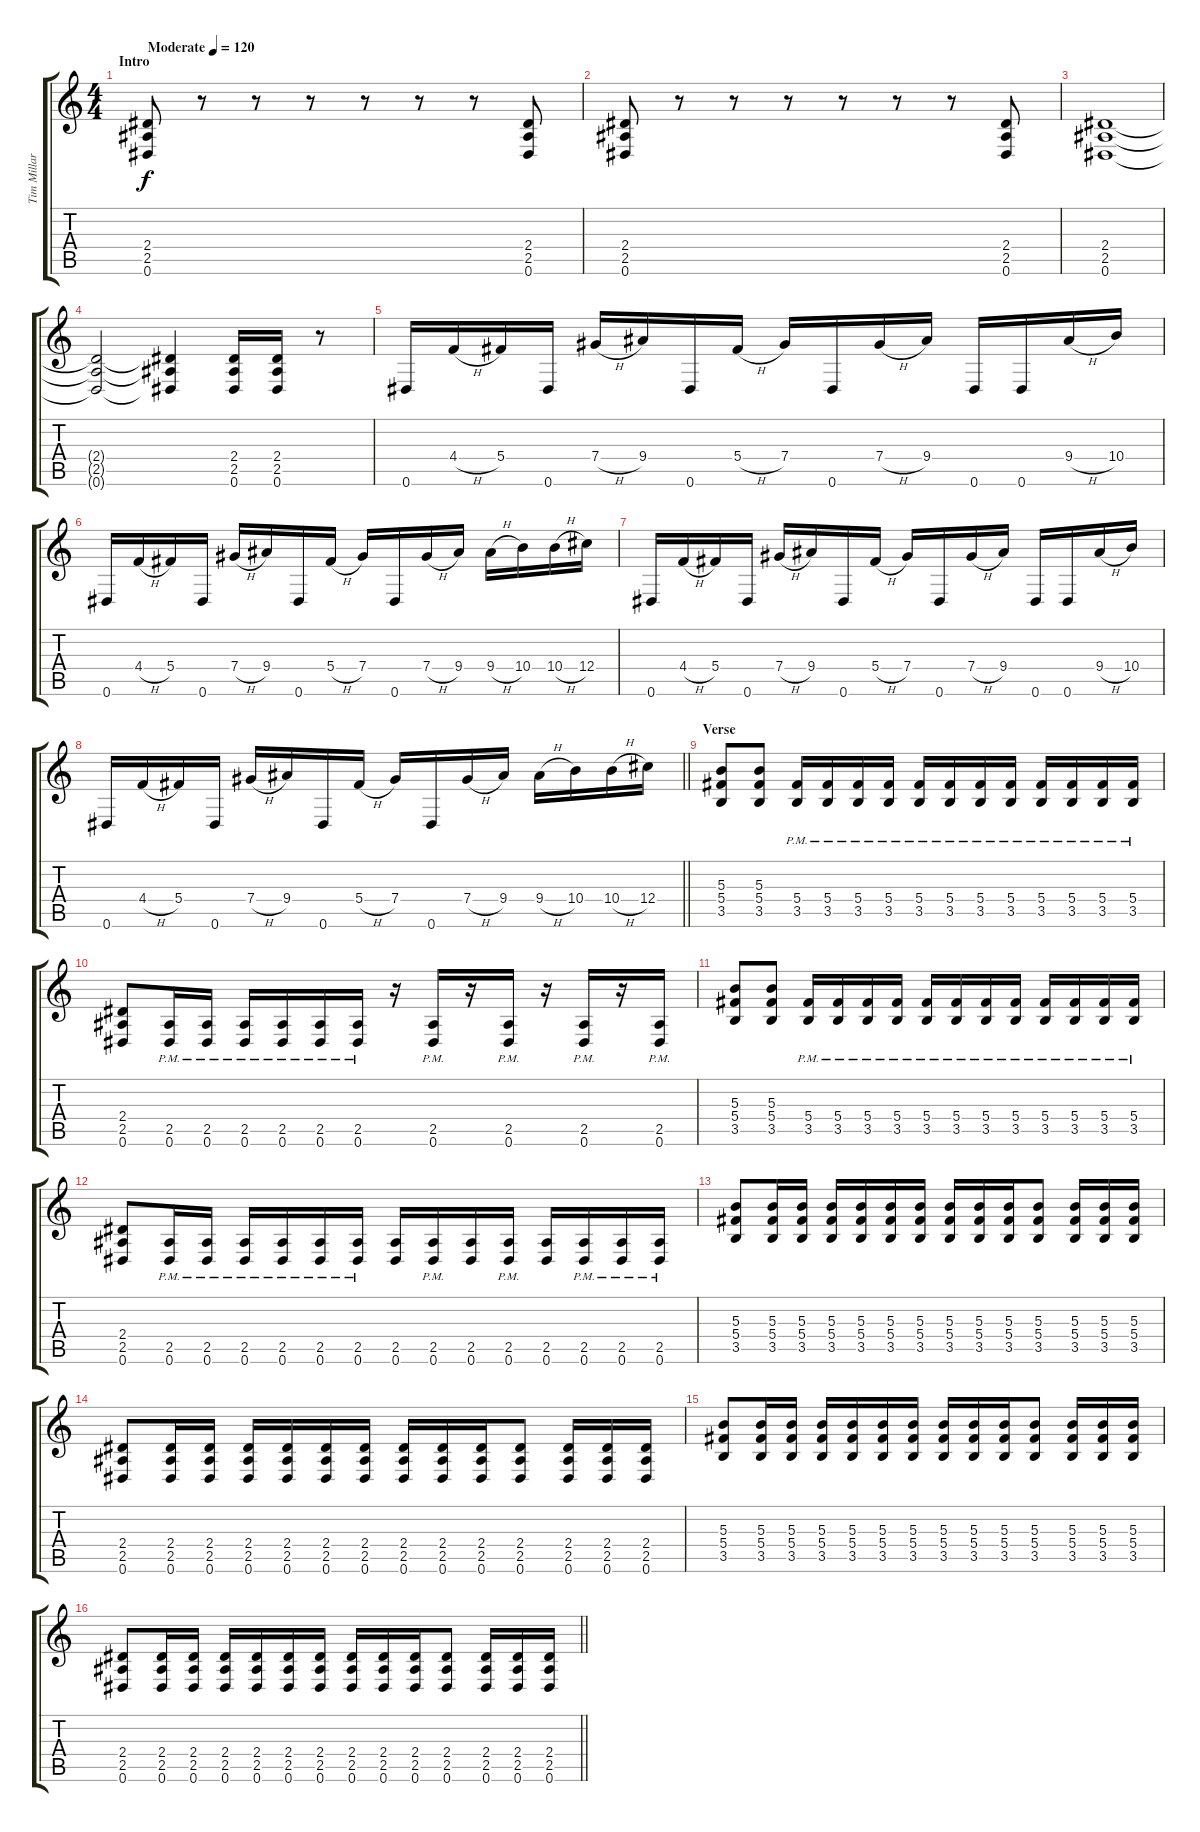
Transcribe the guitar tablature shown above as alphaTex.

\track ("Tim Millar" "Tim Millar") {instrument distortionguitar}
\staff {score tabs}
\tuning (Eb4 Bb3 Gb3 Db3 Ab2 Eb2) {hide}
\ts (4 4)
\section ("" "Intro")
\tempo (120 "Moderate")
\clef g2
\ks c
(2.4 2.5 0.6).8{dy f instrument distortionguitar} r.8 r.8 r.8 r.8 r.8 r.8 (2.4 2.5 0.6).8 |
(2.4 2.5 0.6).8 r.8 r.8 r.8 r.8 r.8 r.8 (2.4 2.5 0.6).8 |
(2.4 2.5 0.6).1 |
(2.4{t} 2.5{t} 0.6{t}).2 (2.4{t} 2.5{t} 0.6{t}).4 (2.4 2.5 0.6).16 (2.4 2.5 0.6).16 r.8 |
0.6.16 4.4{h}.16 5.4.16 0.6.16 7.4{h}.16 9.4.16 0.6.16 5.4{h}.16 7.4.16 0.6.16 7.4{h}.16 9.4.16 0.6.16 0.6.16 9.4{h}.16 10.4.16 |
0.6.16 4.4{h}.16 5.4.16 0.6.16 7.4{h}.16 9.4.16 0.6.16 5.4{h}.16 7.4.16 0.6.16 7.4{h}.16 9.4.16 9.4{h}.16 10.4.16 10.4{h}.16 12.4.16 |
0.6.16 4.4{h}.16 5.4.16 0.6.16 7.4{h}.16 9.4.16 0.6.16 5.4{h}.16 7.4.16 0.6.16 7.4{h}.16 9.4.16 0.6.16 0.6.16 9.4{h}.16 10.4.16 |
\barLineRight lightlight
0.6.16 4.4{h}.16 5.4.16 0.6.16 7.4{h}.16 9.4.16 0.6.16 5.4{h}.16 7.4.16 0.6.16 7.4{h}.16 9.4.16 9.4{h}.16 10.4.16 10.4{h}.16 12.4.16 |
\section ("" "Verse")
(5.3 5.4 3.5).8 (5.3 5.4 3.5).8 (5.4{pm} 3.5{pm}).16 (5.4{pm} 3.5{pm}).16 (5.4{pm} 3.5{pm}).16 (5.4{pm} 3.5{pm}).16 (5.4{pm} 3.5{pm}).16 (5.4{pm} 3.5{pm}).16 (5.4{pm} 3.5{pm}).16 (5.4{pm} 3.5{pm}).16 (5.4{pm} 3.5{pm}).16 (5.4{pm} 3.5{pm}).16 (5.4{pm} 3.5{pm}).16 (5.4{pm} 3.5{pm}).16 |
(2.4 2.5 0.6).8 (2.5{pm} 0.6{pm}).16 (2.5{pm} 0.6{pm}).16 (2.5{pm} 0.6{pm}).16 (2.5{pm} 0.6{pm}).16 (2.5{pm} 0.6{pm}).16 (2.5{pm} 0.6{pm}).16 r.16 (2.5{pm} 0.6{pm}).16 r.16 (2.5{pm} 0.6{pm}).16 r.16 (2.5{pm} 0.6{pm}).16 r.16 (2.5{pm} 0.6{pm}).16 |
(5.3 5.4 3.5).8 (5.3 5.4 3.5).8 (5.4{pm} 3.5{pm}).16 (5.4{pm} 3.5{pm}).16 (5.4{pm} 3.5{pm}).16 (5.4{pm} 3.5{pm}).16 (5.4{pm} 3.5{pm}).16 (5.4{pm} 3.5{pm}).16 (5.4{pm} 3.5{pm}).16 (5.4{pm} 3.5{pm}).16 (5.4{pm} 3.5{pm}).16 (5.4{pm} 3.5{pm}).16 (5.4{pm} 3.5{pm}).16 (5.4{pm} 3.5{pm}).16 |
(2.4 2.5 0.6).8 (2.5{pm} 0.6{pm}).16 (2.5{pm} 0.6{pm}).16 (2.5{pm} 0.6{pm}).16 (2.5{pm} 0.6{pm}).16 (2.5{pm} 0.6{pm}).16 (2.5{pm} 0.6{pm}).16 (2.5 0.6).16 (2.5{pm} 0.6{pm}).16 (2.5 0.6).16 (2.5{pm} 0.6{pm}).16 (2.5 0.6).16 (2.5{pm} 0.6{pm}).16 (2.5{pm} 0.6{pm}).16 (2.5{pm} 0.6{pm}).16 |
(5.3 5.4 3.5).8 (5.3 5.4 3.5).16 (5.3 5.4 3.5).16 (5.3 5.4 3.5).16 (5.3 5.4 3.5).16 (5.3 5.4 3.5).16 (5.3 5.4 3.5).16 (5.3 5.4 3.5).16 (5.3 5.4 3.5).16 (5.3 5.4 3.5).16 (5.3 5.4 3.5).8 (5.3 5.4 3.5).16 (5.3 5.4 3.5).16 (5.3 5.4 3.5).16 |
(2.4 2.5 0.6).8 (2.4 2.5 0.6).16 (2.4 2.5 0.6).16 (2.4 2.5 0.6).16 (2.4 2.5 0.6).16 (2.4 2.5 0.6).16 (2.4 2.5 0.6).16 (2.4 2.5 0.6).16 (2.4 2.5 0.6).16 (2.4 2.5 0.6).16 (2.4 2.5 0.6).8 (2.4 2.5 0.6).16 (2.4 2.5 0.6).16 (2.4 2.5 0.6).16 |
(5.3 5.4 3.5).8 (5.3 5.4 3.5).16 (5.3 5.4 3.5).16 (5.3 5.4 3.5).16 (5.3 5.4 3.5).16 (5.3 5.4 3.5).16 (5.3 5.4 3.5).16 (5.3 5.4 3.5).16 (5.3 5.4 3.5).16 (5.3 5.4 3.5).16 (5.3 5.4 3.5).8 (5.3 5.4 3.5).16 (5.3 5.4 3.5).16 (5.3 5.4 3.5).16 |
\barLineRight lightlight
(2.4 2.5 0.6).8 (2.4 2.5 0.6).16 (2.4 2.5 0.6).16 (2.4 2.5 0.6).16 (2.4 2.5 0.6).16 (2.4 2.5 0.6).16 (2.4 2.5 0.6).16 (2.4 2.5 0.6).16 (2.4 2.5 0.6).16 (2.4 2.5 0.6).16 (2.4 2.5 0.6).8 (2.4 2.5 0.6).16 (2.4 2.5 0.6).16 (2.4 2.5 0.6).16
